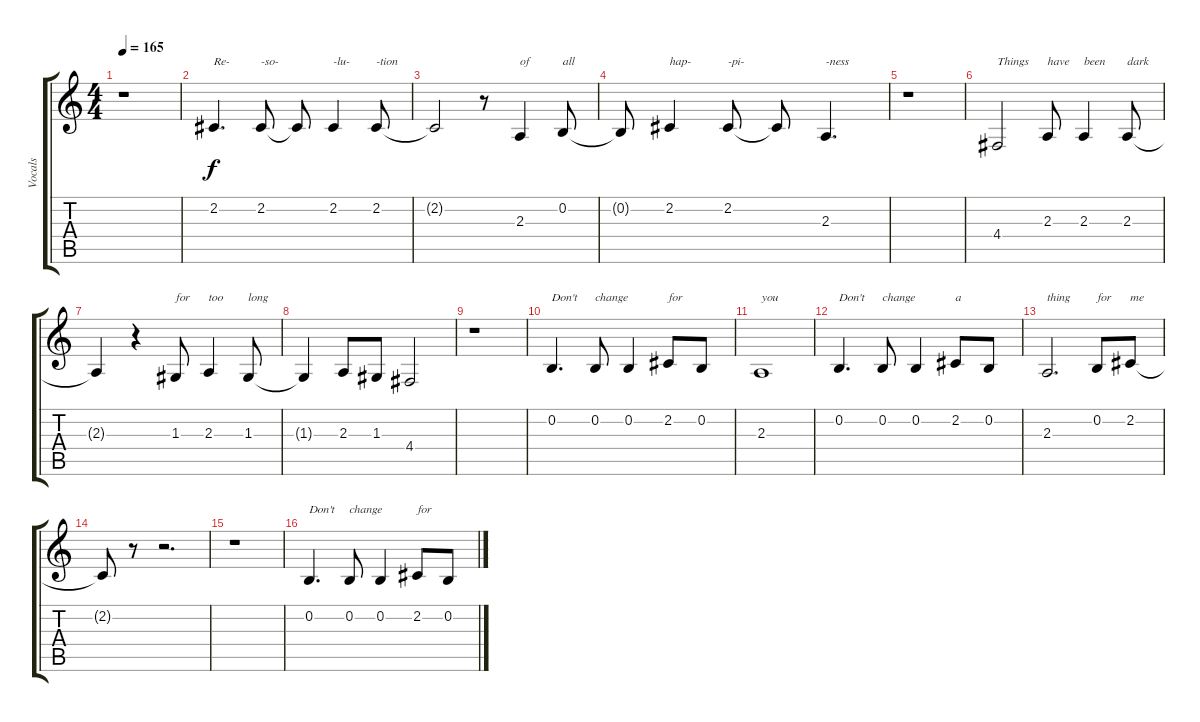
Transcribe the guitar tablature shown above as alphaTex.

\track ("Vocals" "Vocals") {instrument lead2sawtooth}
\staff {score tabs}
\tuning (E4 B3 G3 D3 A2 E2) {hide}
\ts (4 4)
\tempo 165
\clef g2
\ks c
r.1{dy f} |
2.2.4{d txt "Re-"} 2.2.8{txt "-so-"} 2.2{t}.8 2.2.4{txt "-lu-"} 2.2.8{txt "-tion"} |
2.2{t}.2 r.8 2.3.4{txt "of"} 0.2.8{txt "all"} |
0.2{t}.8 2.2.4{txt "hap-"} 2.2.8{txt "-pi-"} 2.2{t}.8 2.3.4{d txt "-ness"} |
r.1 |
4.4.2{txt "Things"} 2.3.8{txt "have"} 2.3.4{txt "been"} 2.3.8{txt "dark"} |
2.3{t}.4 r.4 1.3.8{txt "for"} 2.3.4{txt "too"} 1.3.8{txt "long"} |
1.3{t}.4 2.3.8 1.3.8 4.4.2 |
r.1 |
0.2.4{d txt "Don't"} 0.2.8{txt "change"} 0.2.4 2.2.8{txt "for"} 0.2.8 |
2.3.1{txt "you"} |
0.2.4{d txt "Don't"} 0.2.8{txt "change"} 0.2.4 2.2.8{txt "a"} 0.2.8 |
2.3.2{d txt "thing"} 0.2.8{txt "for"} 2.2.8{txt "me"} |
2.2{t}.8 r.8 r.2{d} |
r.1 |
0.2.4{d txt "Don't"} 0.2.8{txt "change"} 0.2.4 2.2.8{txt "for"} 0.2.8
